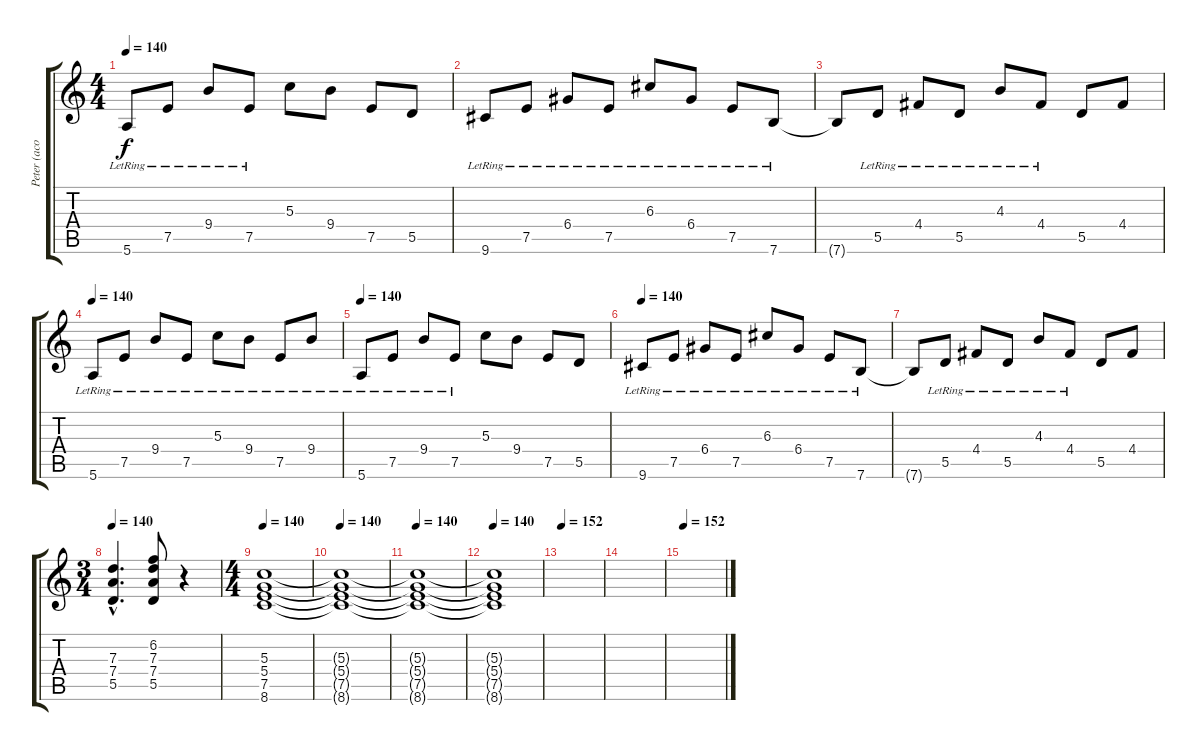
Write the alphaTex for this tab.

\track ("Peter (acoustic)" "Peter (aco") {instrument acousticguitarsteel}
\staff {score tabs}
\tuning (E4 B3 G3 D3 A2 E2) {hide}
\ts (4 4)
\tempo 140
\clef g2
\ks c
5.6{lr}.8{dy f instrument acousticguitarsteel} 7.5{lr}.8 9.4{lr}.8 7.5{lr}.8 5.3.8 9.4.8 7.5.8 5.5.8 |
9.6{lr}.8 7.5{lr}.8 6.4{lr}.8 7.5{lr}.8 6.3{lr}.8 6.4{lr}.8 7.5{lr}.8 7.6{lr}.8 |
7.6{t}.8 5.5{lr}.8 4.4{lr}.8 5.5{lr}.8 4.3{lr}.8 4.4{lr}.8 5.5.8 4.4.8 |
\tempo 140
5.6{lr}.8{volume 10 instrument acousticguitarsteel} 7.5{lr}.8 9.4{lr}.8 7.5{lr}.8 5.3{lr}.8 9.4{lr}.8 7.5{lr}.8 9.4{lr}.8 |
\tempo 140
5.6{lr}.8{instrument acousticguitarsteel} 7.5{lr}.8 9.4{lr}.8 7.5{lr}.8 5.3.8 9.4.8 7.5.8 5.5.8 |
\tempo 140
9.6{lr}.8 7.5{lr}.8 6.4{lr}.8 7.5{lr}.8 6.3{lr}.8 6.4{lr}.8 7.5{lr}.8 7.6{lr}.8 |
7.6{t}.8 5.5{lr}.8 4.4{lr}.8 5.5{lr}.8 4.3{lr}.8 4.4{lr}.8 5.5.8 4.4.8 |
\ts (3 4)
\tempo 140
(7.3{hac} 7.4{hac} 5.5{hac}).4{d volume 10} (6.2 7.3 7.4 5.5).8 r.4 |
\ts (4 4)
\tempo 140
(5.3 5.4 7.5 8.6).1 |
\tempo 140
(5.3{t} 5.4{t} 7.5{t} 8.6{t}).1 |
\tempo 140
(5.3{t} 5.4{t} 7.5{t} 8.6{t}).1 |
\tempo 140
(5.3{t} 5.4{t} 7.5{t} 8.6{t}).1 |
\tempo 152
|
|
\tempo 152
